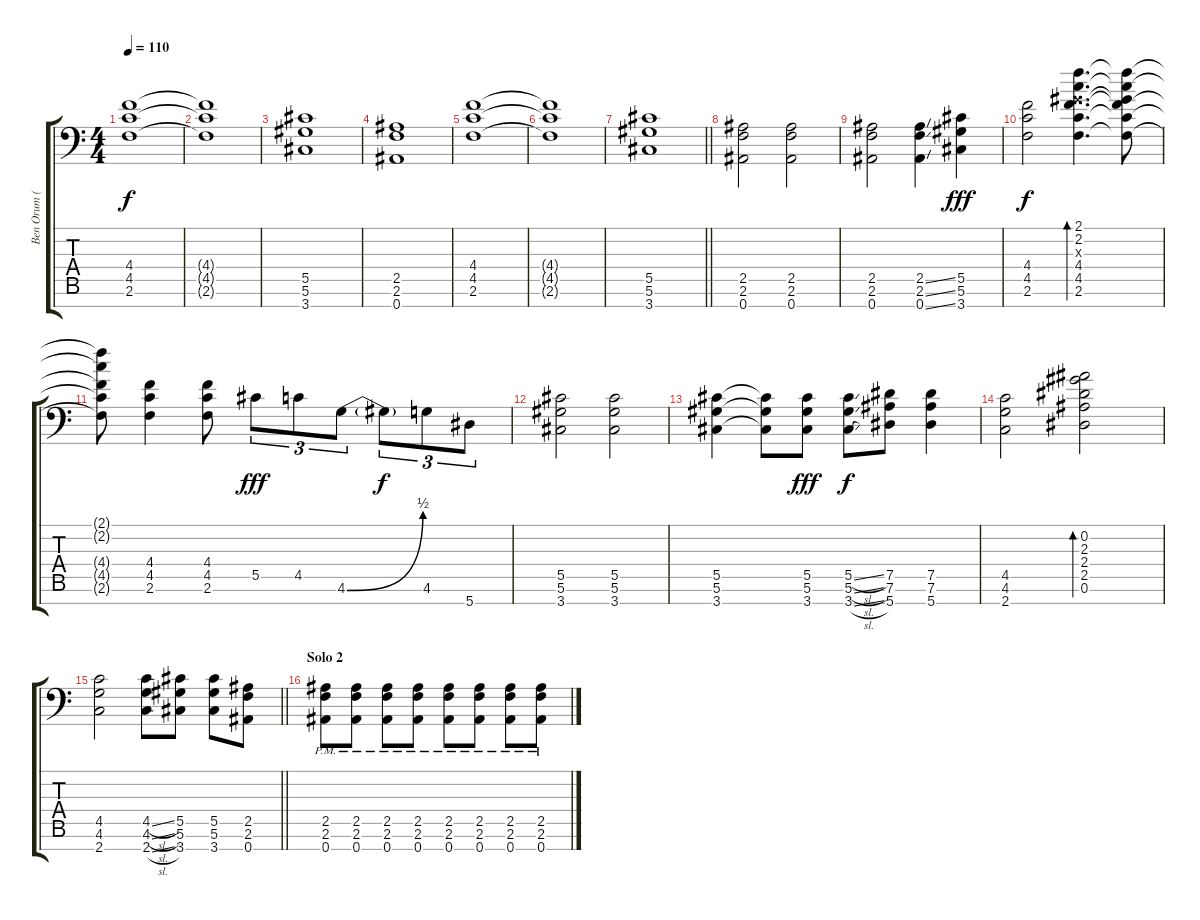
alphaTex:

\track ("Ben Orum (Rythm)" "Ben Orum (") {instrument distortionguitar}
\staff {score tabs}
\tuning (Eb4 Bb3 Gb3 Db3 Ab2 Eb2 Bb1) {hide}
\ts (4 4)
\tempo 110
\clef f4
\ks c
(4.4 4.5 2.6).1{dy f} |
(4.4{t} 4.5{t} 2.6{t}).1 |
(5.5 5.6 3.7).1 |
(2.5 2.6 0.7).1 |
(4.4 4.5 2.6).1 |
(4.4{t} 4.5{t} 2.6{t}).1 |
\barLineRight lightlight
(5.5 5.6 3.7).1 |
(2.5 2.6 0.7).2{balance 8} (2.5 2.6 0.7).2 |
(2.5 2.6 0.7).2 (2.5{ss} 2.6{ss} 0.7{ss}).4 (5.5 5.6 3.7).4{dy fff} |
(4.4 4.5 2.6).2{dy f} (2.1 2.2 2.3{x} 4.4 4.5 2.6).4{d bd 60} (2.1{t} 2.2{t} 2.3{t} 4.4{t} 4.5{t} 2.6{t}).8 |
(2.1{t} 2.2{t} 4.4{t} 4.5{t} 2.6{t}).8 (4.4 4.5 2.6).4 (4.4 4.5 2.6).8 5.5.8{tu (3 2) dy fff} 4.5.8{tu (3 2)} 4.6{be (bend 0 0 60 2)}.8{tu (3 2)} 4.6{t}.8{tu (3 2) dy f} 4.6.8{tu (3 2)} 5.7.8{tu (3 2)} |
(5.5 5.6 3.7).2 (5.5 5.6 3.7).2 |
(5.5 5.6 3.7).4 (5.5{t} 5.6{t} 3.7{t}).8 (5.5 5.6 3.7).8{dy fff} (5.5{sl} 5.6{sl} 3.7{sl}).8{dy f} (7.5 7.6 5.7).8 (7.5 7.6 5.7).4 |
(4.5 4.6 2.7).2 (0.2 2.3 2.4 2.5 0.6).2{bd 60} |
\barLineRight lightlight
(4.5 4.6 2.7).2 (4.5{sl} 4.6{sl} 2.7{sl}).8 (5.5 5.6 3.7).8 (5.5 5.6 3.7).8 (2.5 2.6 0.7).8 |
\section ("" "Solo 2")
(2.5{pm} 2.6{pm} 0.7{pm}).8{balance 15} (2.5{pm} 2.6{pm} 0.7{pm}).8 (2.5{pm} 2.6{pm} 0.7{pm}).8 (2.5{pm} 2.6{pm} 0.7{pm}).8 (2.5{pm} 2.6{pm} 0.7{pm}).8 (2.5{pm} 2.6{pm} 0.7{pm}).8 (2.5{pm} 2.6{pm} 0.7{pm}).8 (2.5{pm} 2.6{pm} 0.7{pm}).8
